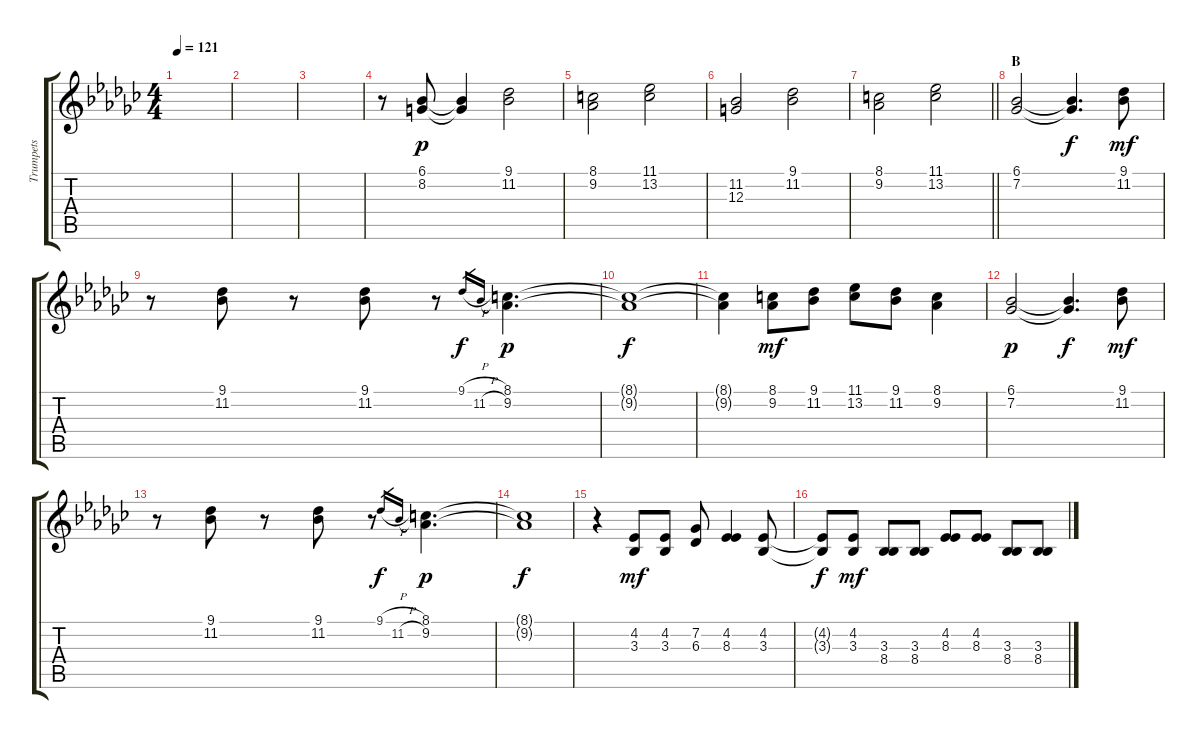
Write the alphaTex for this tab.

\track ("Trumpets" "Trumpets") {instrument trombone}
\staff {score tabs}
\tuning (E4 B3 G3 D3 A2 E2) {hide}
\ts (4 4)
\tempo 121
\clef g2
\ks ebminor
|
|
|
r.8 (6.1 8.2).8{dy p} (6.1{t} 8.2{t}).4 (9.1 11.2).2 |
(8.1 9.2).2 (11.1 13.2).2 |
(11.2 12.3).2 (9.1 11.2).2 |
\barLineRight lightlight
(8.1 9.2).2 (11.1 13.2).2 |
\section ("" "B")
(6.1 7.2).2 (6.1{t} 7.2{t}).4{d dy f} (9.1 11.2).8{dy mf} |
r.8 (9.1 11.2).8 r.8 (9.1 11.2).8 r.8 9.1{h}.16{gr dy f} 11.2{h}.16{gr} (8.1 9.2).4{d dy p} |
(8.1{t} 9.2{t}).1{dy f} |
(8.1{t} 9.2{t}).4 (8.1 9.2).8{dy mf} (9.1 11.2).8 (11.1 13.2).8 (9.1 11.2).8 (8.1 9.2).4 |
(6.1 7.2).2{dy p} (6.1{t} 7.2{t}).4{d dy f} (9.1 11.2).8{dy mf} |
r.8 (9.1 11.2).8 r.8 (9.1 11.2).8 r.8 9.1{h}.16{gr dy f} 11.2{h}.16{gr} (8.1 9.2).4{d dy p} |
(8.1{t} 9.2{t}).1{dy f} |
r.4 (4.2 3.3).8{dy mf} (4.2 3.3).8 (7.2 6.3).8 (4.2 8.3).4 (4.2 3.3).8 |
(4.2{t} 3.3{t}).8{dy f} (4.2 3.3).8{dy mf} (3.3 8.4).8 (3.3 8.4).8 (4.2 8.3).8 (4.2 8.3).8 (3.3 8.4).8 (3.3 8.4).8
